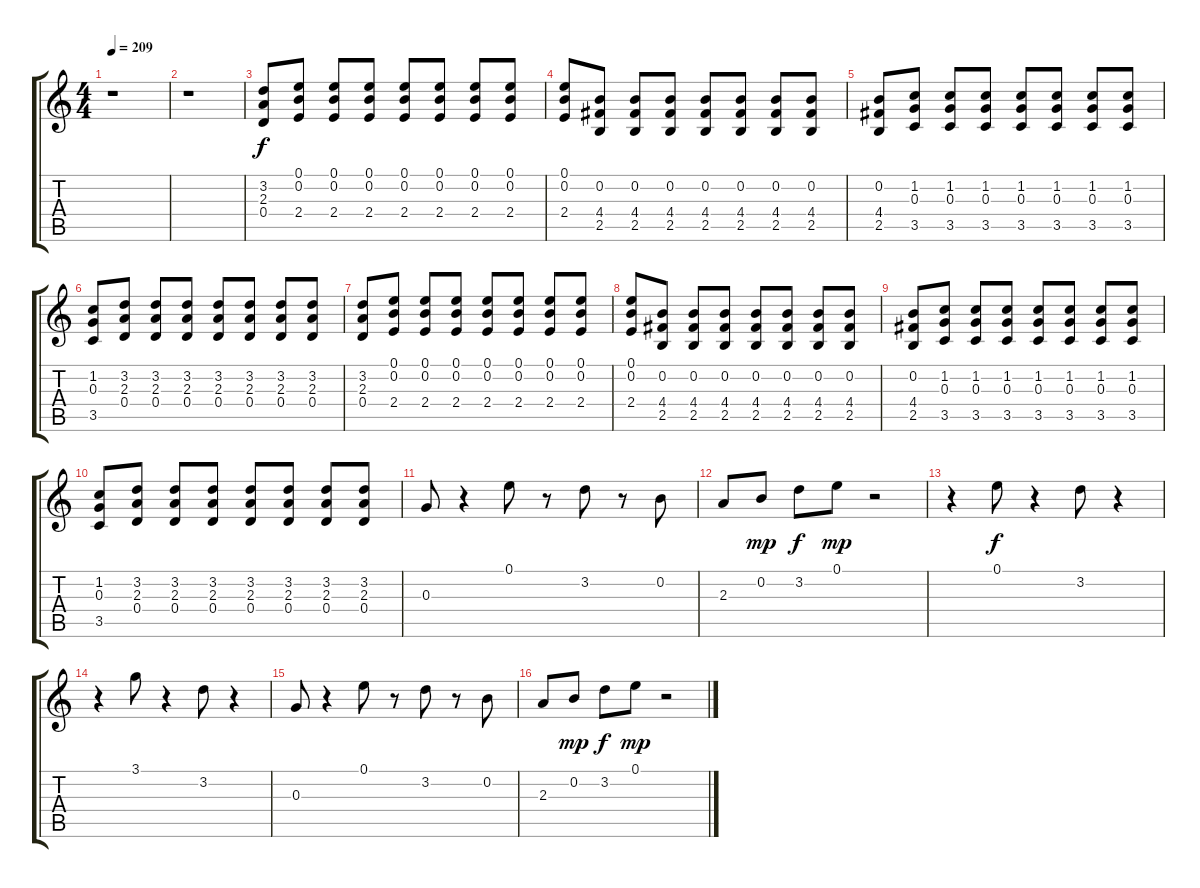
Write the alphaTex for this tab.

\track "" {instrument overdrivenguitar}
\staff {score tabs}
\tuning (E4 B3 G3 D3 A2 E2) {hide}
\ts (4 4)
\tempo 209
\clef g2
\ks c
r.1{dy f} |
r.1 |
(3.2 2.3 0.4).8 (0.1 0.2 2.4).8 (0.1 0.2 2.4).8 (0.1 0.2 2.4).8 (0.1 0.2 2.4).8 (0.1 0.2 2.4).8 (0.1 0.2 2.4).8 (0.1 0.2 2.4).8 |
(0.1 0.2 2.4).8 (0.2 4.4 2.5).8 (0.2 4.4 2.5).8 (0.2 4.4 2.5).8 (0.2 4.4 2.5).8 (0.2 4.4 2.5).8 (0.2 4.4 2.5).8 (0.2 4.4 2.5).8 |
(0.2 4.4 2.5).8 (1.2 0.3 3.5).8 (1.2 0.3 3.5).8 (1.2 0.3 3.5).8 (1.2 0.3 3.5).8 (1.2 0.3 3.5).8 (1.2 0.3 3.5).8 (1.2 0.3 3.5).8 |
(1.2 0.3 3.5).8 (3.2 2.3 0.4).8 (3.2 2.3 0.4).8 (3.2 2.3 0.4).8 (3.2 2.3 0.4).8 (3.2 2.3 0.4).8 (3.2 2.3 0.4).8 (3.2 2.3 0.4).8 |
(3.2 2.3 0.4).8 (0.1 0.2 2.4).8 (0.1 0.2 2.4).8 (0.1 0.2 2.4).8 (0.1 0.2 2.4).8 (0.1 0.2 2.4).8 (0.1 0.2 2.4).8 (0.1 0.2 2.4).8 |
(0.1 0.2 2.4).8 (0.2 4.4 2.5).8 (0.2 4.4 2.5).8 (0.2 4.4 2.5).8 (0.2 4.4 2.5).8 (0.2 4.4 2.5).8 (0.2 4.4 2.5).8 (0.2 4.4 2.5).8 |
(0.2 4.4 2.5).8 (1.2 0.3 3.5).8 (1.2 0.3 3.5).8 (1.2 0.3 3.5).8 (1.2 0.3 3.5).8 (1.2 0.3 3.5).8 (1.2 0.3 3.5).8 (1.2 0.3 3.5).8 |
(1.2 0.3 3.5).8 (3.2 2.3 0.4).8 (3.2 2.3 0.4).8 (3.2 2.3 0.4).8 (3.2 2.3 0.4).8 (3.2 2.3 0.4).8 (3.2 2.3 0.4).8 (3.2 2.3 0.4).8 |
0.3.8 r.4 0.1.8 r.8 3.2.8 r.8 0.2.8 |
2.3.8 0.2.8{dy mp} 3.2.8{dy f} 0.1.8{dy mp} r.2 |
r.4 0.1.8{dy f} r.4 3.2.8 r.4 |
r.4 3.1.8 r.4 3.2.8 r.4 |
0.3.8 r.4 0.1.8 r.8 3.2.8 r.8 0.2.8 |
2.3.8 0.2.8{dy mp} 3.2.8{dy f} 0.1.8{dy mp} r.2
